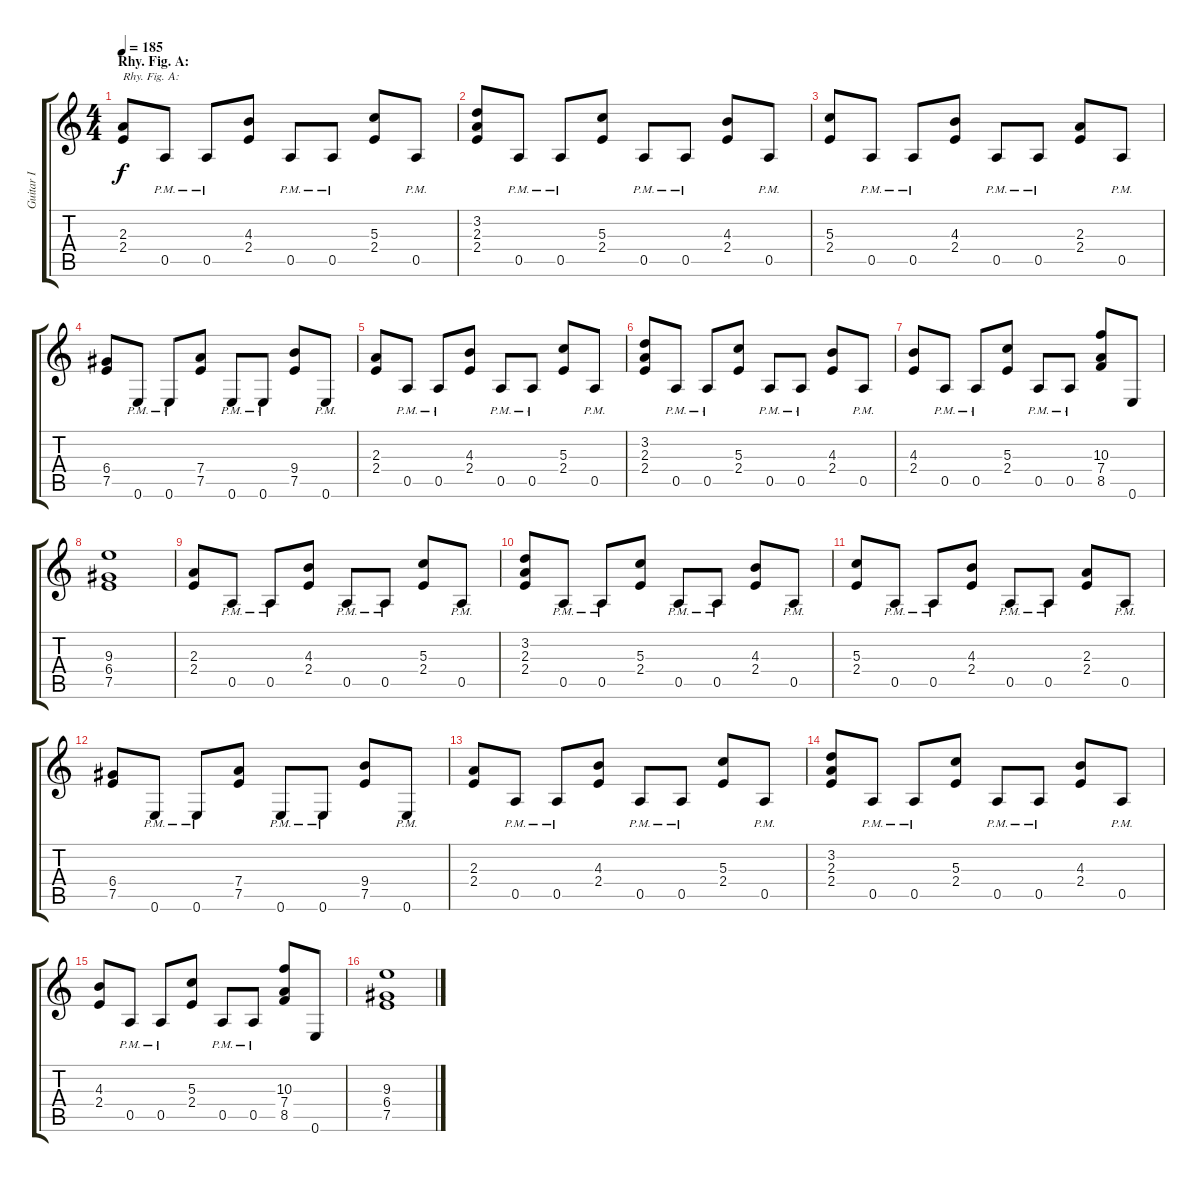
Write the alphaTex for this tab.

\track ("Guitar I" "Guitar I") {instrument distortionguitar}
\staff {score tabs}
\tuning (E4 B3 G3 D3 A2 E2) {hide}
\ts (4 4)
\section ("" "Rhy. Fig. A:")
\tempo 185
\clef g2
\ks c
(2.3 2.4).8{txt "Rhy. Fig. A:" dy f instrument distortionguitar} 0.5{pm}.8 0.5{pm}.8 (4.3 2.4).8 0.5{pm}.8 0.5{pm}.8 (5.3 2.4).8 0.5{pm}.8 |
(3.2 2.3 2.4).8 0.5{pm}.8 0.5{pm}.8 (5.3 2.4).8 0.5{pm}.8 0.5{pm}.8 (4.3 2.4).8 0.5{pm}.8 |
(5.3 2.4).8 0.5{pm}.8 0.5{pm}.8 (4.3 2.4).8 0.5{pm}.8 0.5{pm}.8 (2.3 2.4).8 0.5{pm}.8 |
(6.4 7.5).8 0.6{pm}.8 0.6{pm}.8 (7.4 7.5).8 0.6{pm}.8 0.6{pm}.8 (9.4 7.5).8 0.6{pm}.8 |
(2.3 2.4).8 0.5{pm}.8 0.5{pm}.8 (4.3 2.4).8 0.5{pm}.8 0.5{pm}.8 (5.3 2.4).8 0.5{pm}.8 |
(3.2 2.3 2.4).8 0.5{pm}.8 0.5{pm}.8 (5.3 2.4).8 0.5{pm}.8 0.5{pm}.8 (4.3 2.4).8 0.5{pm}.8 |
(4.3 2.4).8 0.5{pm}.8 0.5{pm}.8 (5.3 2.4).8 0.5{pm}.8 0.5{pm}.8 (10.3 7.4 8.5).8 0.6.8 |
(9.3 6.4 7.5).1 |
(2.3 2.4).8 0.5{pm}.8 0.5{pm}.8 (4.3 2.4).8 0.5{pm}.8 0.5{pm}.8 (5.3 2.4).8 0.5{pm}.8 |
(3.2 2.3 2.4).8 0.5{pm}.8 0.5{pm}.8 (5.3 2.4).8 0.5{pm}.8 0.5{pm}.8 (4.3 2.4).8 0.5{pm}.8 |
(5.3 2.4).8 0.5{pm}.8 0.5{pm}.8 (4.3 2.4).8 0.5{pm}.8 0.5{pm}.8 (2.3 2.4).8 0.5{pm}.8 |
(6.4 7.5).8 0.6{pm}.8 0.6{pm}.8 (7.4 7.5).8 0.6{pm}.8 0.6{pm}.8 (9.4 7.5).8 0.6{pm}.8 |
(2.3 2.4).8 0.5{pm}.8 0.5{pm}.8 (4.3 2.4).8 0.5{pm}.8 0.5{pm}.8 (5.3 2.4).8 0.5{pm}.8 |
(3.2 2.3 2.4).8 0.5{pm}.8 0.5{pm}.8 (5.3 2.4).8 0.5{pm}.8 0.5{pm}.8 (4.3 2.4).8 0.5{pm}.8 |
(4.3 2.4).8 0.5{pm}.8 0.5{pm}.8 (5.3 2.4).8 0.5{pm}.8 0.5{pm}.8 (10.3 7.4 8.5).8 0.6.8 |
(9.3 6.4 7.5).1
